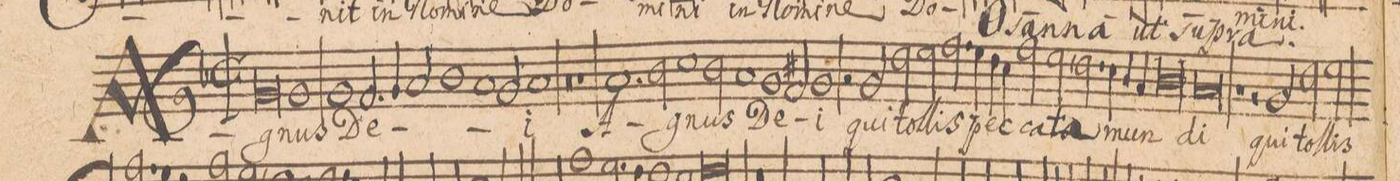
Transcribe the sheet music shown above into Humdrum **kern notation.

**kern	**text
*I"CANTVS.	*
*clefG2	*
*k[b-]	*
*met(C|)	*
*M2/1	*
0g	A-
=2-	=2-
1g	-gnus
1g	De-
=3-	=3-
2.f/	.
4g/	.
2a/	.
1b-\	.
=4-	=4-
1a	.
2g/	.
=5-	=5-
1a	-i
0r	.
=6-	=6-
1rb	.
=7-	=7-
1.a	A-
*2\right	*
2b-\	.
=8-	=8-
1cc	-gnus
2b-\	.
1a/	.
=9-	=9-
1g	De-
2f#X/	.
=10-	=10-
1g	-i
2rg	.
2g/	qui
=11-	=11-
2dd\	tol-
2ee\	-lis
2.ff\	pec-
4ee\	.
=12-	=12-
4dd\	.
4cc\	.
2ff\	-ca-
2ee,<\	-ta
2.dd\	mun-
=13-	=13-
4cc\	.
4b-/	.
4a/	.
0b-	.
=14-	=14-
0a	-di
=15-	=15-
1rb	.
=16-	=16-
2rg	.
2g/	qui-
2dd\	-tol-
2ee\	-lis
=17-	=17-
*-	*-
